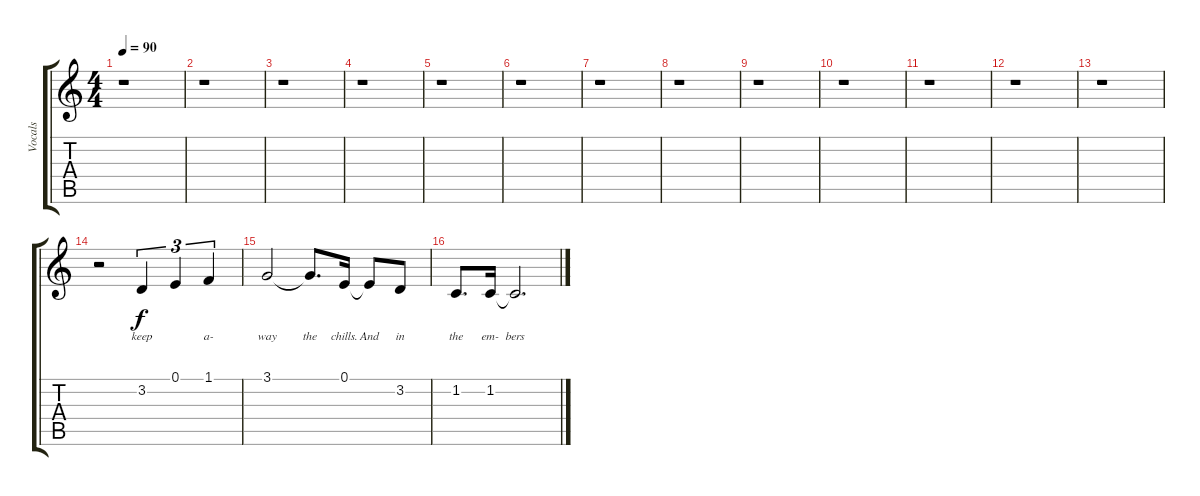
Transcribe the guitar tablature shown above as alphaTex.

\track ("Vocals" "Vocals") {instrument clarinet}
\staff {score tabs}
\tuning (E4 B3 G3 D3 A2 E2) {hide}
\ts (4 4)
\tempo 90
\clef g2
\ks c
r.1{dy f} |
r.1 |
r.1 |
r.1 |
r.1 |
r.1 |
r.1 |
r.1 |
r.1 |
r.1 |
r.1 |
r.1 |
r.1 |
r.2 3.2.4{tu (3 2) lyrics (0 "keep") lyrics (1 "") lyrics (2 "") lyrics (3 "") lyrics (4 "")} 0.1.4{tu (3 2) lyrics (0 "") lyrics (1 "") lyrics (2 "") lyrics (3 "") lyrics (4 "")} 1.1.4{tu (3 2) lyrics (0 "a-") lyrics (1 "") lyrics (2 "") lyrics (3 "") lyrics (4 "")} |
3.1.2{lyrics (0 "way") lyrics (1 "") lyrics (2 "") lyrics (3 "") lyrics (4 "")} 3.1{t}.8{d lyrics (0 "the") lyrics (1 "") lyrics (2 "") lyrics (3 "") lyrics (4 "")} 0.1.16{lyrics (0 "chills.") lyrics (1 "") lyrics (2 "") lyrics (3 "") lyrics (4 "")} 0.1{t}.8{lyrics (0 "And") lyrics (1 "") lyrics (2 "") lyrics (3 "") lyrics (4 "")} 3.2.8{lyrics (0 "in") lyrics (1 "") lyrics (2 "") lyrics (3 "") lyrics (4 "")} |
1.2.8{d lyrics (0 "the") lyrics (1 "") lyrics (2 "") lyrics (3 "") lyrics (4 "")} 1.2.16{lyrics (0 "em-") lyrics (1 "") lyrics (2 "") lyrics (3 "") lyrics (4 "")} 1.2{t}.2{d lyrics (0 "bers") lyrics (1 "") lyrics (2 "") lyrics (3 "") lyrics (4 "")}
